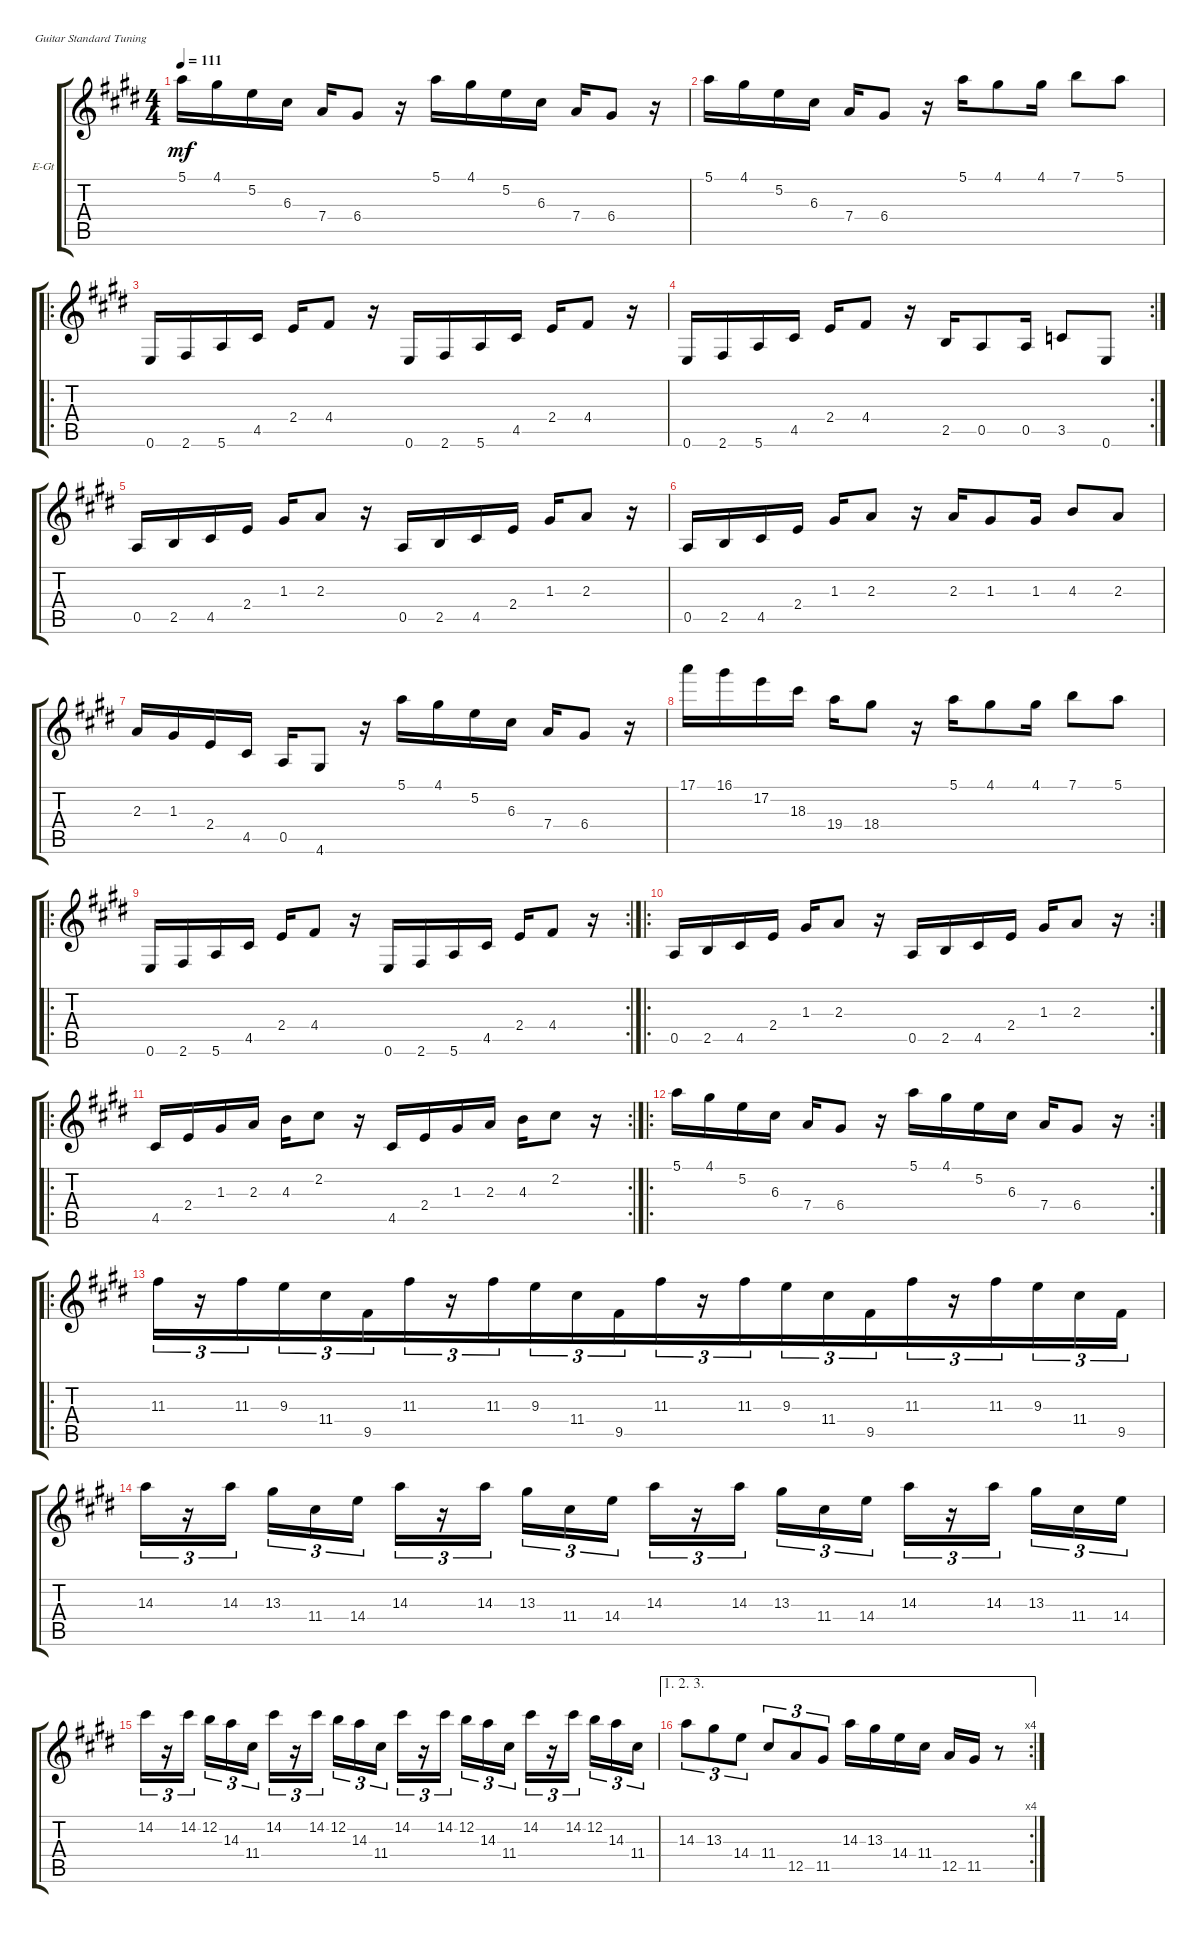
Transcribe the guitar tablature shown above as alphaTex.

\defaultSystemsLayout 4
\bracketExtendMode groupsimilarinstruments
\firstSystemTrackNameOrientation horizontal
\otherSystemsTrackNameOrientation horizontal
\track ("Electric Guitar" "E-Gt") {multiBarRest instrument distortionguitar}
\staff {score tabs}
\tuning (E4 B3 G3 D3 A2 E2)
\ts (4 4)
\tempo 111
\clef g2
\ks e
5.1.16{dy mf} 4.1.16 5.2.16 6.3.16 7.4.16 6.4.8 r.16 5.1.16 4.1.16 5.2.16 6.3.16 7.4.16 6.4.8 r.16 |
5.1.16 4.1.16 5.2.16 6.3.16 7.4.16 6.4.8 r.16 5.1.16 4.1.8 4.1.16 7.1.8 5.1.8 |
\ro
0.6.16 2.6.16 5.6.16 4.5.16 2.4.16 4.4.8 r.16 0.6.16 2.6.16 5.6.16 4.5.16 2.4.16 4.4.8 r.16 |
\rc 2
0.6.16 2.6.16 5.6.16 4.5.16 2.4.16 4.4.8 r.16 2.5.16 0.5.8 0.5.16 3.5.8 0.6.8 |
0.5.16 2.5.16 4.5.16 2.4.16 1.3.16 2.3.8 r.16 0.5.16 2.5.16 4.5.16 2.4.16 1.3.16 2.3.8 r.16 |
0.5.16 2.5.16 4.5.16 2.4.16 1.3.16 2.3.8 r.16 2.3.16 1.3.8 1.3.16 4.3.8 2.3.8 |
2.3.16 1.3.16 2.4.16 4.5.16 0.5.16 4.6.8 r.16 5.1.16 4.1.16 5.2.16 6.3.16 7.4.16 6.4.8 r.16 |
17.1.16 16.1.16 17.2.16 18.3.16 19.4.16 18.4.8 r.16 5.1.16 4.1.8 4.1.16 7.1.8 5.1.8 |
\ro
\rc 2
0.6.16 2.6.16 5.6.16 4.5.16 2.4.16 4.4.8 r.16 0.6.16 2.6.16 5.6.16 4.5.16 2.4.16 4.4.8 r.16 |
\ro
\rc 2
0.5.16 2.5.16 4.5.16 2.4.16 1.3.16 2.3.8 r.16 0.5.16 2.5.16 4.5.16 2.4.16 1.3.16 2.3.8 r.16 |
\ro
\rc 2
4.5.16 2.4.16 1.3.16 2.3.16 4.3.16 2.2.8 r.16 4.5.16 2.4.16 1.3.16 2.3.16 4.3.16 2.2.8 r.16 |
\ro
\rc 2
5.1.16 4.1.16 5.2.16 6.3.16 7.4.16 6.4.8 r.16 5.1.16 4.1.16 5.2.16 6.3.16 7.4.16 6.4.8 r.16 |
\ro
11.3.16{tu (3 2) beam merge} r.16{tu (3 2) beam merge} 11.3.16{tu (3 2) beam merge} 9.3.16{tu (3 2) beam merge} 11.4.16{tu (3 2) beam merge} 9.5.16{tu (3 2) beam merge} 11.3.16{tu (3 2) beam merge} r.16{tu (3 2) beam merge} 11.3.16{tu (3 2) beam merge} 9.3.16{tu (3 2) beam merge} 11.4.16{tu (3 2) beam merge} 9.5.16{tu (3 2) beam merge} 11.3.16{tu (3 2) beam merge} r.16{tu (3 2) beam merge} 11.3.16{tu (3 2) beam merge} 9.3.16{tu (3 2) beam merge} 11.4.16{tu (3 2) beam merge} 9.5.16{tu (3 2) beam merge} 11.3.16{tu (3 2) beam merge} r.16{tu (3 2) beam merge} 11.3.16{tu (3 2) beam merge} 9.3.16{tu (3 2) beam merge} 11.4.16{tu (3 2) beam merge} 9.5.16{tu (3 2) beam merge} |
14.3.16{tu (3 2)} r.16{tu (3 2)} 14.3.16{tu (3 2)} 13.3.16{tu (3 2)} 11.4.16{tu (3 2)} 14.4.16{tu (3 2)} 14.3.16{tu (3 2)} r.16{tu (3 2)} 14.3.16{tu (3 2)} 13.3.16{tu (3 2)} 11.4.16{tu (3 2)} 14.4.16{tu (3 2)} 14.3.16{tu (3 2)} r.16{tu (3 2)} 14.3.16{tu (3 2)} 13.3.16{tu (3 2)} 11.4.16{tu (3 2)} 14.4.16{tu (3 2)} 14.3.16{tu (3 2)} r.16{tu (3 2)} 14.3.16{tu (3 2)} 13.3.16{tu (3 2)} 11.4.16{tu (3 2)} 14.4.16{tu (3 2)} |
14.2.16{tu (3 2)} r.16{tu (3 2)} 14.2.16{tu (3 2)} 12.2.16{tu (3 2)} 14.3.16{tu (3 2)} 11.4.16{tu (3 2)} 14.2.16{tu (3 2)} r.16{tu (3 2)} 14.2.16{tu (3 2)} 12.2.16{tu (3 2)} 14.3.16{tu (3 2)} 11.4.16{tu (3 2)} 14.2.16{tu (3 2)} r.16{tu (3 2)} 14.2.16{tu (3 2)} 12.2.16{tu (3 2)} 14.3.16{tu (3 2)} 11.4.16{tu (3 2)} 14.2.16{tu (3 2)} r.16{tu (3 2)} 14.2.16{tu (3 2)} 12.2.16{tu (3 2)} 14.3.16{tu (3 2)} 11.4.16{tu (3 2)} |
\ae (1 2 3)
\rc 4
14.3.8{tu (3 2)} 13.3.8{tu (3 2)} 14.4.8{tu (3 2)} 11.4.8{tu (3 2)} 12.5.8{tu (3 2)} 11.5.8{tu (3 2)} 14.3.16 13.3.16 14.4.16 11.4.16 12.5.16 11.5.16 r.8
